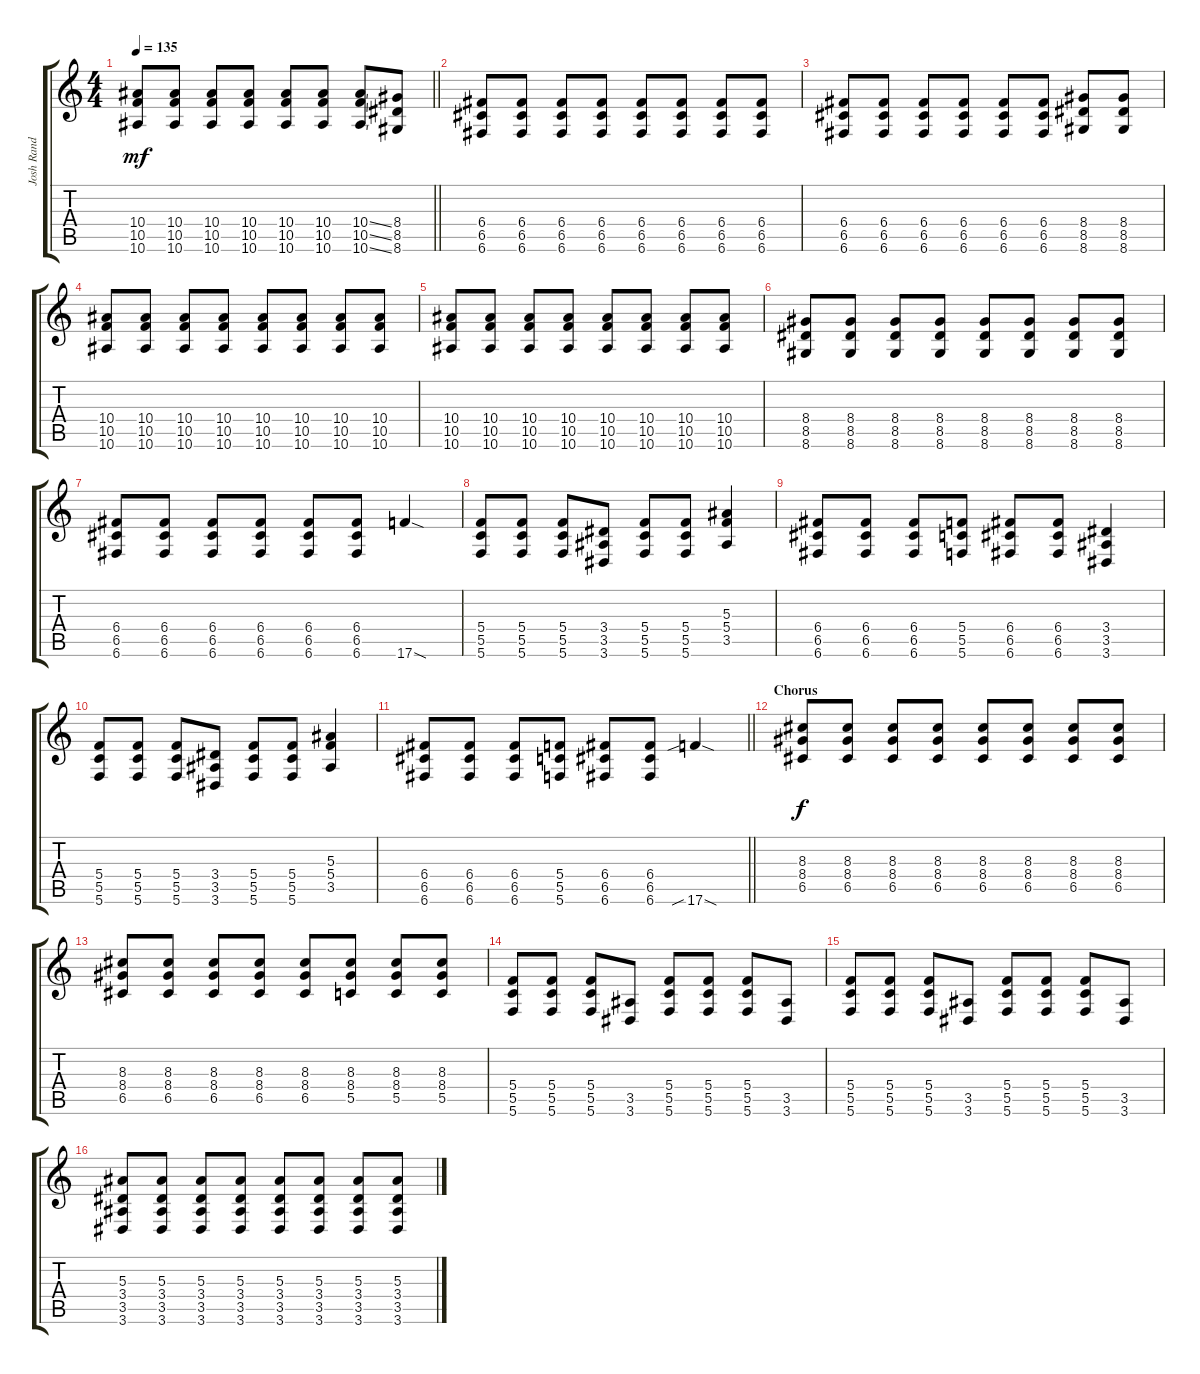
\track ("Josh Rand Lead Guitar" "Josh Rand ") {instrument distortionguitar}
\staff {score tabs}
\tuning (D4 A3 F3 C3 G2 C2) {hide}
\ts (4 4)
\tempo 135
\clef g2
\barLineRight lightlight
\ks c
(10.4 10.5 10.6).8{dy mf} (10.4 10.5 10.6).8 (10.4 10.5 10.6).8 (10.4 10.5 10.6).8 (10.4 10.5 10.6).8 (10.4 10.5 10.6).8 (10.4{ss} 10.5{ss} 10.6{ss}).8 (8.4 8.5 8.6).8 |
(6.4 6.5 6.6).8 (6.4 6.5 6.6).8 (6.4 6.5 6.6).8 (6.4 6.5 6.6).8 (6.4 6.5 6.6).8 (6.4 6.5 6.6).8 (6.4 6.5 6.6).8 (6.4 6.5 6.6).8 |
(6.4 6.5 6.6).8 (6.4 6.5 6.6).8 (6.4 6.5 6.6).8 (6.4 6.5 6.6).8 (6.4 6.5 6.6).8 (6.4 6.5 6.6).8 (8.4 8.5 8.6).8 (8.4 8.5 8.6).8 |
(10.4 10.5 10.6).8 (10.4 10.5 10.6).8 (10.4 10.5 10.6).8 (10.4 10.5 10.6).8 (10.4 10.5 10.6).8 (10.4 10.5 10.6).8 (10.4 10.5 10.6).8 (10.4 10.5 10.6).8 |
(10.4 10.5 10.6).8 (10.4 10.5 10.6).8 (10.4 10.5 10.6).8 (10.4 10.5 10.6).8 (10.4 10.5 10.6).8 (10.4 10.5 10.6).8 (10.4 10.5 10.6).8 (10.4 10.5 10.6).8 |
(8.4 8.5 8.6).8 (8.4 8.5 8.6).8 (8.4 8.5 8.6).8 (8.4 8.5 8.6).8 (8.4 8.5 8.6).8 (8.4 8.5 8.6).8 (8.4 8.5 8.6).8 (8.4 8.5 8.6).8 |
(6.4 6.5 6.6).8 (6.4 6.5 6.6).8 (6.4 6.5 6.6).8 (6.4 6.5 6.6).8 (6.4 6.5 6.6).8 (6.4 6.5 6.6).8 17.6{sod}.4 |
(5.4 5.5 5.6).8 (5.4 5.5 5.6).8 (5.4 5.5 5.6).8 (3.4 3.5 3.6).8 (5.4 5.5 5.6).8 (5.4 5.5 5.6).8 (5.3 5.4 3.5).4 |
(6.4 6.5 6.6).8 (6.4 6.5 6.6).8 (6.4 6.5 6.6).8 (5.4 5.5 5.6).8 (6.4 6.5 6.6).8 (6.4 6.5 6.6).8 (3.4 3.5 3.6).4 |
(5.4 5.5 5.6).8 (5.4 5.5 5.6).8 (5.4 5.5 5.6).8 (3.4 3.5 3.6).8 (5.4 5.5 5.6).8 (5.4 5.5 5.6).8 (5.3 5.4 3.5).4 |
\barLineRight lightlight
(6.4 6.5 6.6).8 (6.4 6.5 6.6).8 (6.4 6.5 6.6).8 (5.4 5.5 5.6).8 (6.4 6.5 6.6).8 (6.4 6.5 6.6).8 17.6{sib sod}.4 |
\section ("" "Chorus")
(8.3 8.4 6.5).8{dy f} (8.3 8.4 6.5).8 (8.3 8.4 6.5).8 (8.3 8.4 6.5).8 (8.3 8.4 6.5).8 (8.3 8.4 6.5).8 (8.3 8.4 6.5).8 (8.3 8.4 6.5).8 |
(8.3 8.4 6.5).8 (8.3 8.4 6.5).8 (8.3 8.4 6.5).8 (8.3 8.4 6.5).8 (8.3 8.4 6.5).8 (8.3 8.4 5.5).8 (8.3 8.4 5.5).8 (8.3 8.4 5.5).8 |
(5.4 5.5 5.6).8 (5.4 5.5 5.6).8 (5.4 5.5 5.6).8 (3.5 3.6).8 (5.4 5.5 5.6).8 (5.4 5.5 5.6).8 (5.4 5.5 5.6).8 (3.5 3.6).8 |
(5.4 5.5 5.6).8 (5.4 5.5 5.6).8 (5.4 5.5 5.6).8 (3.5 3.6).8 (5.4 5.5 5.6).8 (5.4 5.5 5.6).8 (5.4 5.5 5.6).8 (3.5 3.6).8 |
(5.3 3.4 3.5 3.6).8 (5.3 3.4 3.5 3.6).8 (5.3 3.4 3.5 3.6).8 (5.3 3.4 3.5 3.6).8 (5.3 3.4 3.5 3.6).8 (5.3 3.4 3.5 3.6).8 (5.3 3.4 3.5 3.6).8 (5.3 3.4 3.5 3.6).8
